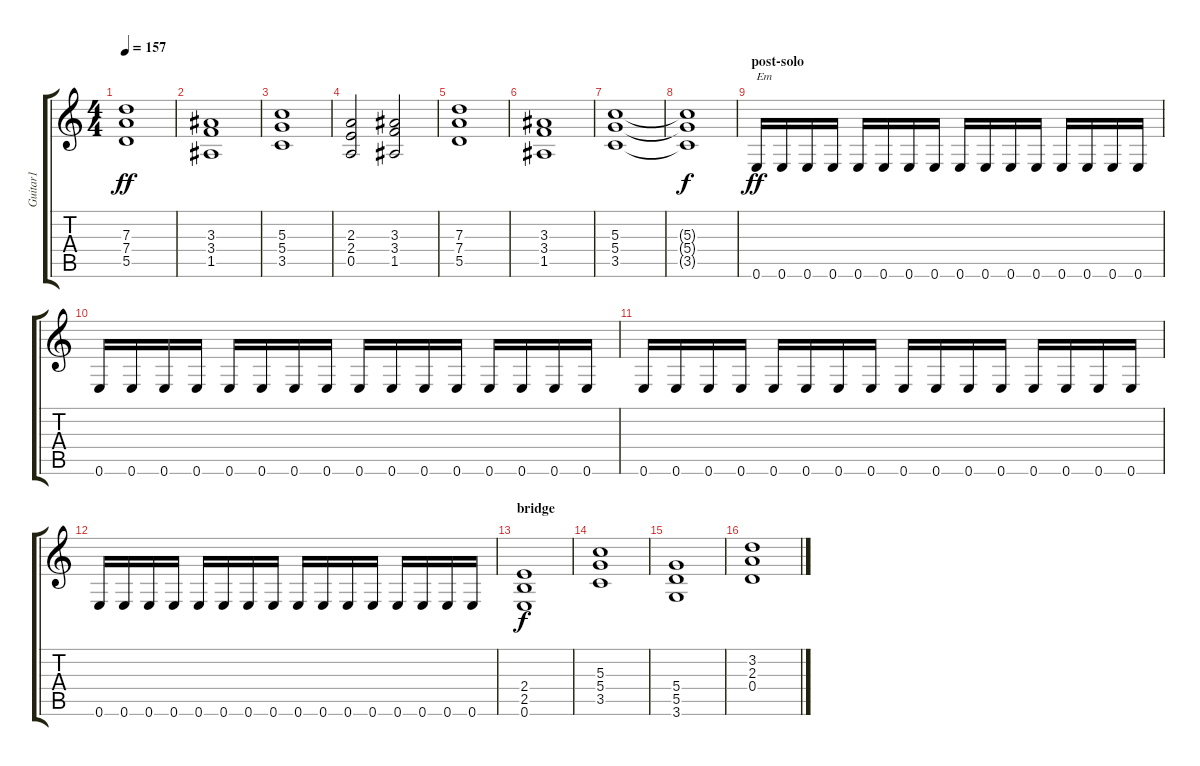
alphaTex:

\track ("Guitar1" "Guitar1") {instrument overdrivenguitar}
\staff {score tabs}
\tuning (E4 B3 G3 D3 A2 E2) {hide}
\ts (4 4)
\tempo 157
\clef g2
\ks c
(7.3 7.4 5.5).1{dy ff} |
(3.3 3.4 1.5).1 |
(5.3 5.4 3.5).1 |
(2.3 2.4 0.5).2 (3.3 3.4 1.5).2 |
(7.3 7.4 5.5).1 |
(3.3 3.4 1.5).1 |
(5.3 5.4 3.5).1 |
(5.3{t} 5.4{t} 3.5{t}).1{dy f} |
\section ("" "post-solo")
0.6.16{txt "Em" dy ff} 0.6.16 0.6.16 0.6.16 0.6.16 0.6.16 0.6.16 0.6.16 0.6.16 0.6.16 0.6.16 0.6.16 0.6.16 0.6.16 0.6.16 0.6.16 |
0.6.16 0.6.16 0.6.16 0.6.16 0.6.16 0.6.16 0.6.16 0.6.16 0.6.16 0.6.16 0.6.16 0.6.16 0.6.16 0.6.16 0.6.16 0.6.16 |
0.6.16 0.6.16 0.6.16 0.6.16 0.6.16 0.6.16 0.6.16 0.6.16 0.6.16 0.6.16 0.6.16 0.6.16 0.6.16 0.6.16 0.6.16 0.6.16 |
0.6.16 0.6.16 0.6.16 0.6.16 0.6.16 0.6.16 0.6.16 0.6.16 0.6.16 0.6.16 0.6.16 0.6.16 0.6.16 0.6.16 0.6.16 0.6.16 |
\section ("" "bridge")
(2.4 2.5 0.6).1{dy f} |
(5.3 5.4 3.5).1 |
(5.4 5.5 3.6).1 |
(3.2 2.3 0.4).1
